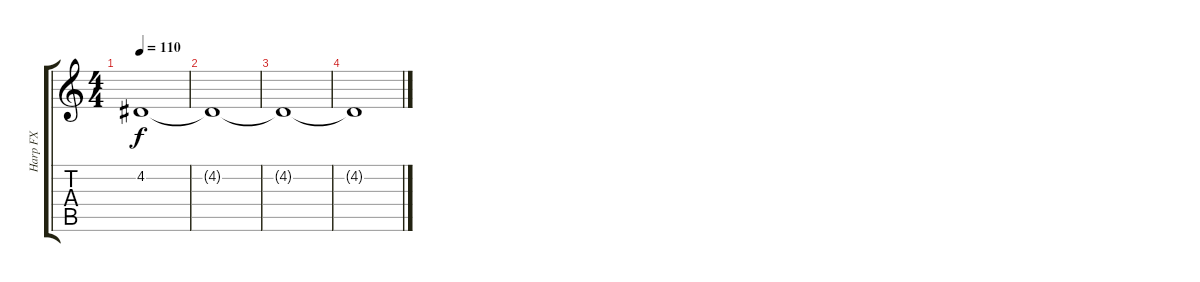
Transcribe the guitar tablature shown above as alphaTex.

\track ("Harp FX" "Harp FX") {instrument fx4atmosphere}
\staff {score tabs}
\tuning (E4 B3 G3 D3 A2 E2) {hide}
\ts (4 4)
\tempo 110
\clef g2
\ks c
4.2{t}.1{dy f} |
4.2{t}.1 |
4.2{t}.1 |
4.2{t}.1
